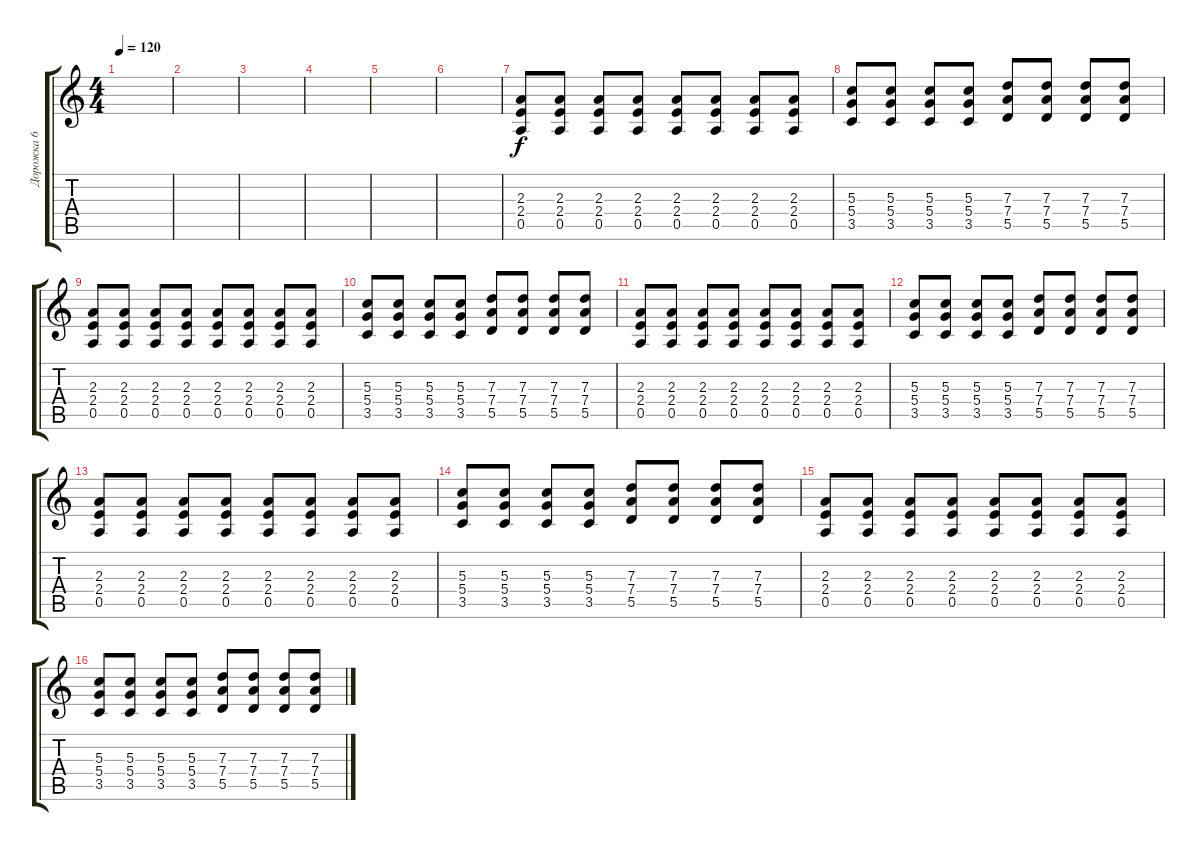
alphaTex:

\track ("Дорожка 6" "Дорожка 6") {instrument distortionguitar}
\staff {score tabs}
\tuning (E4 B3 G3 D3 A2 E2) {hide}
\ts (4 4)
\tempo 120
\clef g2
\ks c
|
|
|
|
|
|
(2.3 2.4 0.5).8 (2.3 2.4 0.5).8 (2.3 2.4 0.5).8 (2.3 2.4 0.5).8 (2.3 2.4 0.5).8 (2.3 2.4 0.5).8 (2.3 2.4 0.5).8 (2.3 2.4 0.5).8 |
(5.3 5.4 3.5).8 (5.3 5.4 3.5).8 (5.3 5.4 3.5).8 (5.3 5.4 3.5).8 (7.3 7.4 5.5).8 (7.3 7.4 5.5).8 (7.3 7.4 5.5).8 (7.3 7.4 5.5).8 |
(2.3 2.4 0.5).8 (2.3 2.4 0.5).8 (2.3 2.4 0.5).8 (2.3 2.4 0.5).8 (2.3 2.4 0.5).8 (2.3 2.4 0.5).8 (2.3 2.4 0.5).8 (2.3 2.4 0.5).8 |
(5.3 5.4 3.5).8 (5.3 5.4 3.5).8 (5.3 5.4 3.5).8 (5.3 5.4 3.5).8 (7.3 7.4 5.5).8 (7.3 7.4 5.5).8 (7.3 7.4 5.5).8 (7.3 7.4 5.5).8 |
(2.3 2.4 0.5).8 (2.3 2.4 0.5).8 (2.3 2.4 0.5).8 (2.3 2.4 0.5).8 (2.3 2.4 0.5).8 (2.3 2.4 0.5).8 (2.3 2.4 0.5).8 (2.3 2.4 0.5).8 |
(5.3 5.4 3.5).8 (5.3 5.4 3.5).8 (5.3 5.4 3.5).8 (5.3 5.4 3.5).8 (7.3 7.4 5.5).8 (7.3 7.4 5.5).8 (7.3 7.4 5.5).8 (7.3 7.4 5.5).8 |
(2.3 2.4 0.5).8 (2.3 2.4 0.5).8 (2.3 2.4 0.5).8 (2.3 2.4 0.5).8 (2.3 2.4 0.5).8 (2.3 2.4 0.5).8 (2.3 2.4 0.5).8 (2.3 2.4 0.5).8 |
(5.3 5.4 3.5).8 (5.3 5.4 3.5).8 (5.3 5.4 3.5).8 (5.3 5.4 3.5).8 (7.3 7.4 5.5).8 (7.3 7.4 5.5).8 (7.3 7.4 5.5).8 (7.3 7.4 5.5).8 |
(2.3 2.4 0.5).8 (2.3 2.4 0.5).8 (2.3 2.4 0.5).8 (2.3 2.4 0.5).8 (2.3 2.4 0.5).8 (2.3 2.4 0.5).8 (2.3 2.4 0.5).8 (2.3 2.4 0.5).8 |
(5.3 5.4 3.5).8 (5.3 5.4 3.5).8 (5.3 5.4 3.5).8 (5.3 5.4 3.5).8 (7.3 7.4 5.5).8 (7.3 7.4 5.5).8 (7.3 7.4 5.5).8 (7.3 7.4 5.5).8
